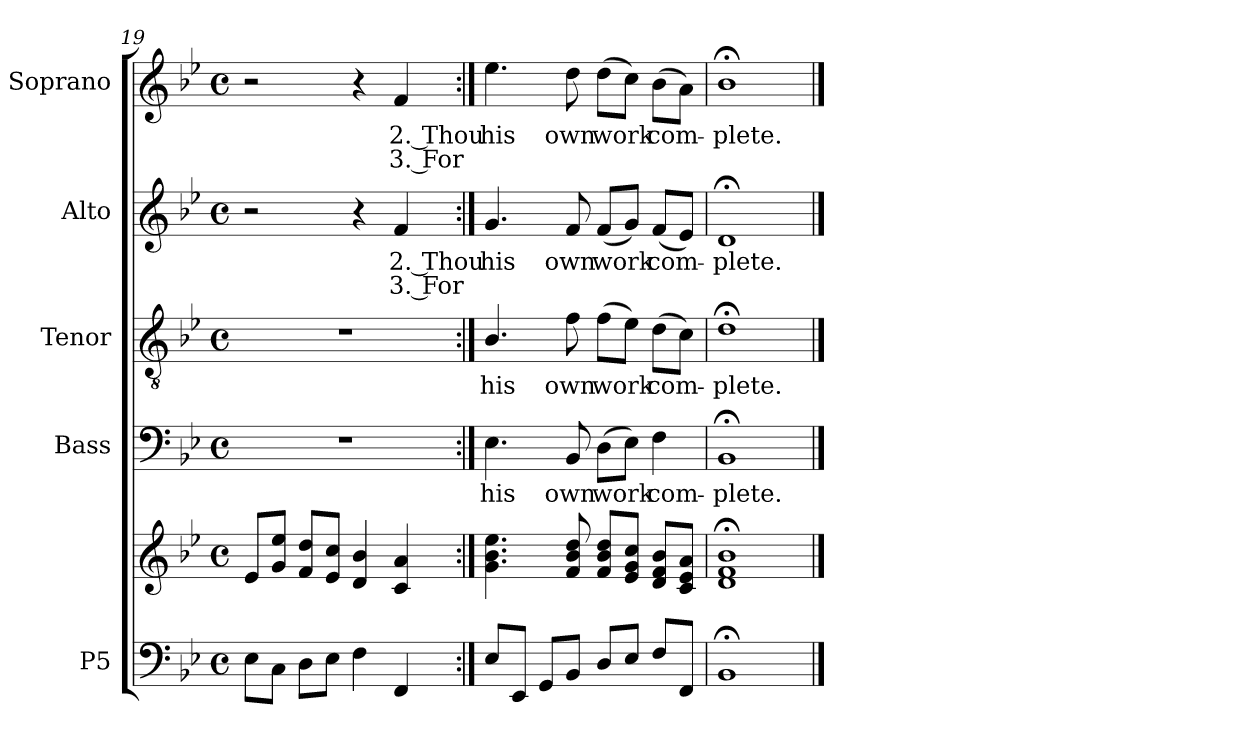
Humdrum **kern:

**kern	**kern	**kern	**text	**kern	**text	**kern	**text	**text	**kern	**text	**text
*part5	*part5	*part4	*part4	*part3	*part3	*part2	*part2	*part2	*part1	*part1	*part1
*staff6	*staff5	*staff4	*staff4	*staff3	*staff3	*staff2	*staff2	*staff2	*staff1	*staff1	*staff1
*I"P5	*	*I"Bass	*	*I"Tenor	*	*I"Alto	*	*	*I"Soprano	*	*
*	*	*I'B.	*	*I'T.	*	*I'A.	*	*	*I'S.	*	*
*clefF4	*clefG2	*clefF4	*	*clefGv2	*	*clefG2	*	*	*clefG2	*	*
*	*	*	*	*ITrd7c12	*	*	*	*	*	*	*
*k[b-e-]	*k[b-e-]	*k[b-e-]	*	*k[b-e-]	*	*k[b-e-]	*	*	*k[b-e-]	*	*
*B-:	*B-:	*B-:	*	*B-:	*	*B-:	*	*	*B-:	*	*
*M4/4	*M4/4	*M4/4	*	*M4/4	*	*M4/4	*	*	*M4/4	*	*
*met(c)	*met(c)	*met(c)	*	*met(c)	*	*met(c)	*	*	*met(c)	*	*
=19	=19	=19	=19	=19	=19	=19	=19	=19	=19	=19	=19
8E-i\L	8e-i/L	1r	.	1r	.	2r	.	.	2r	.	.
8Ci\J	8gi/ 8ee-i/J	.	.	.	.	.	.	.	.	.	.
8Di\L	8fi/ 8ddi/L	.	.	.	.	.	.	.	.	.	.
8E-i\J	8e-i/ 8cci/J	.	.	.	.	.	.	.	.	.	.
4Fi\	4di/ 4b-i	.	.	.	.	4r	.	.	4r	.	.
!	!	!	!	!	!	!	!LO:LY:b:color=#000000	!LO:LY:b:color=#000000	!	!	!
!	!	!	!	!	!	!	!	!	!	!LO:LY:b:color=#000000	!LO:LY:b:color=#000000
4FFi/	4ci/ 4ai	.	.	.	.	4fi/	2. Thou	3. For	4fi/	2. Thou	3. For
=20:|!	=20:|!	=20:|!	=20:|!	=20:|!	=20:|!	=20:|!	=20:|!	=20:|!	=20:|!	=20:|!	=20:|!
!	!	!	!LO:LY:b:color=#000000	!	!	!	!	!	!	!	!
!	!	!	!	!	!LO:LY:b:color=#000000	!	!	!	!	!	!
!	!	!	!	!	!	!	!LO:LY:b:color=#000000	!	!	!	!
!	!	!	!	!	!	!	!	!	!	!LO:LY:b:color=#000000	!
8E-i/L	4.gi\ 4.b-i 4.ee-i	4.E-i\	his	4.BB-i/	his	4.gi/	his	.	4.ee-i\	his	.
8EE-i/J	.	.	.	.	.	.	.	.	.	.	.
8GGi/L	.	.	.	.	.	.	.	.	.	.	.
!	!	!	!LO:LY:b:color=#000000	!	!	!	!	!	!	!	!
!	!	!	!	!	!LO:LY:b:color=#000000	!	!	!	!	!	!
!	!	!	!	!	!	!	!LO:LY:b:color=#000000	!	!	!	!
!	!	!	!	!	!	!	!	!	!	!LO:LY:b:color=#000000	!
8BB-i/J	8fi/ 8b-i 8ddi	8BB-i/	own	8Fi\	own	8fi/	own	.	8ddi\	own	.
!	!	!	!LO:LY:b:color=#000000	!	!	!	!	!	!	!	!
!	!	!	!	!	!LO:LY:b:color=#000000	!	!	!	!	!	!
!	!	!	!	!	!	!	!LO:LY:b:color=#000000	!	!	!	!
!	!	!	!	!	!	!	!	!	!	!LO:LY:b:color=#000000	!
8Di/L	8fi/ 8b-i/ 8ddi/L	(8Di\L	work	(8Fi\L	work	(8fi/L	work	.	(8ddi\L	work	.
8E-i/J	8e-i/ 8gi/ 8cci/J	8E-i\J)	.	8E-i\J)	.	8gi/J)	.	.	8cci\J)	.	.
!	!	!	!LO:LY:b:color=#000000	!	!	!	!	!	!	!	!
!	!	!	!	!	!LO:LY:b:color=#000000	!	!	!	!	!	!
!	!	!	!	!	!	!	!LO:LY:b:color=#000000	!	!	!	!
!	!	!	!	!	!	!	!	!	!	!LO:LY:b:color=#000000	!
8Fi/L	8di/ 8fi/ 8b-i/L	4Fi\	com-	(8Di\L	com-	(8fi/L	com-	.	(8b-i\L	com-	.
8FFi/J	8ci/ 8e-i/ 8ai/J	.	.	8Ci\J)	.	8e-i/J)	.	.	8ai\J)	.	.
=21	=21	=21	=21	=21	=21	=21	=21	=21	=21	=21	=21
!	!	!	!LO:LY:b:color=#000000	!	!	!	!	!	!	!	!
!	!	!	!	!	!LO:LY:b:color=#000000	!	!	!	!	!	!
!	!	!	!	!	!	!	!LO:LY:b:color=#000000	!	!	!	!
!	!	!	!	!	!	!	!	!	!	!LO:LY:b:color=#000000	!
1BB-;i	1di; 1fi; 1b-i;	1BB-;i	-plete.	1D;i	-plete.	1d;i	-plete.	.	1b-;i	-plete.	.
==	==	==	==	==	==	==	==	==	==	==	==
*-	*-	*-	*-	*-	*-	*-	*-	*-	*-	*-	*-
